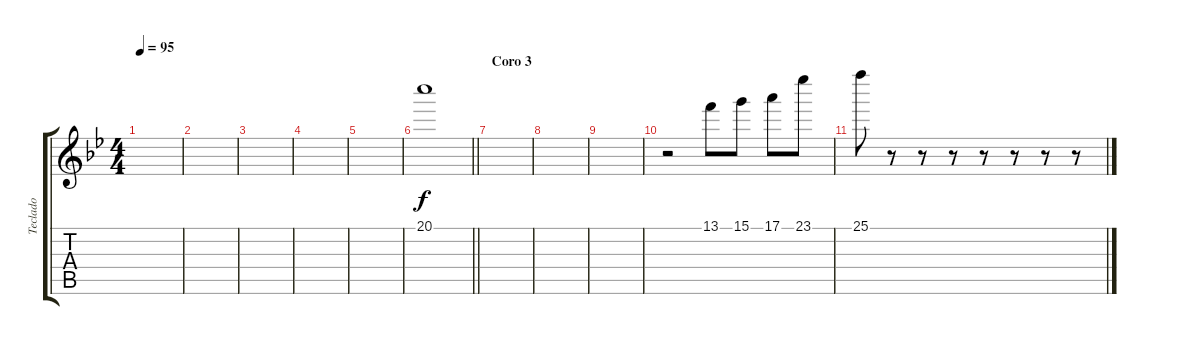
\track ("Teclado" "Teclado") {instrument vibraphone}
\staff {score tabs}
\tuning (E5 B4 G4 D4 A3 E3) {hide}
\ts (4 4)
\tempo 95
\clef g2
\ks bb
|
|
|
|
|
\barLineRight lightlight
20.1.1 |
\section ("" "Coro 3")
|
|
|
r.2 13.1.8 15.1.8 17.1.8 23.1.8 |
25.1.8 r.8 r.8 r.8 r.8 r.8 r.8 r.8
